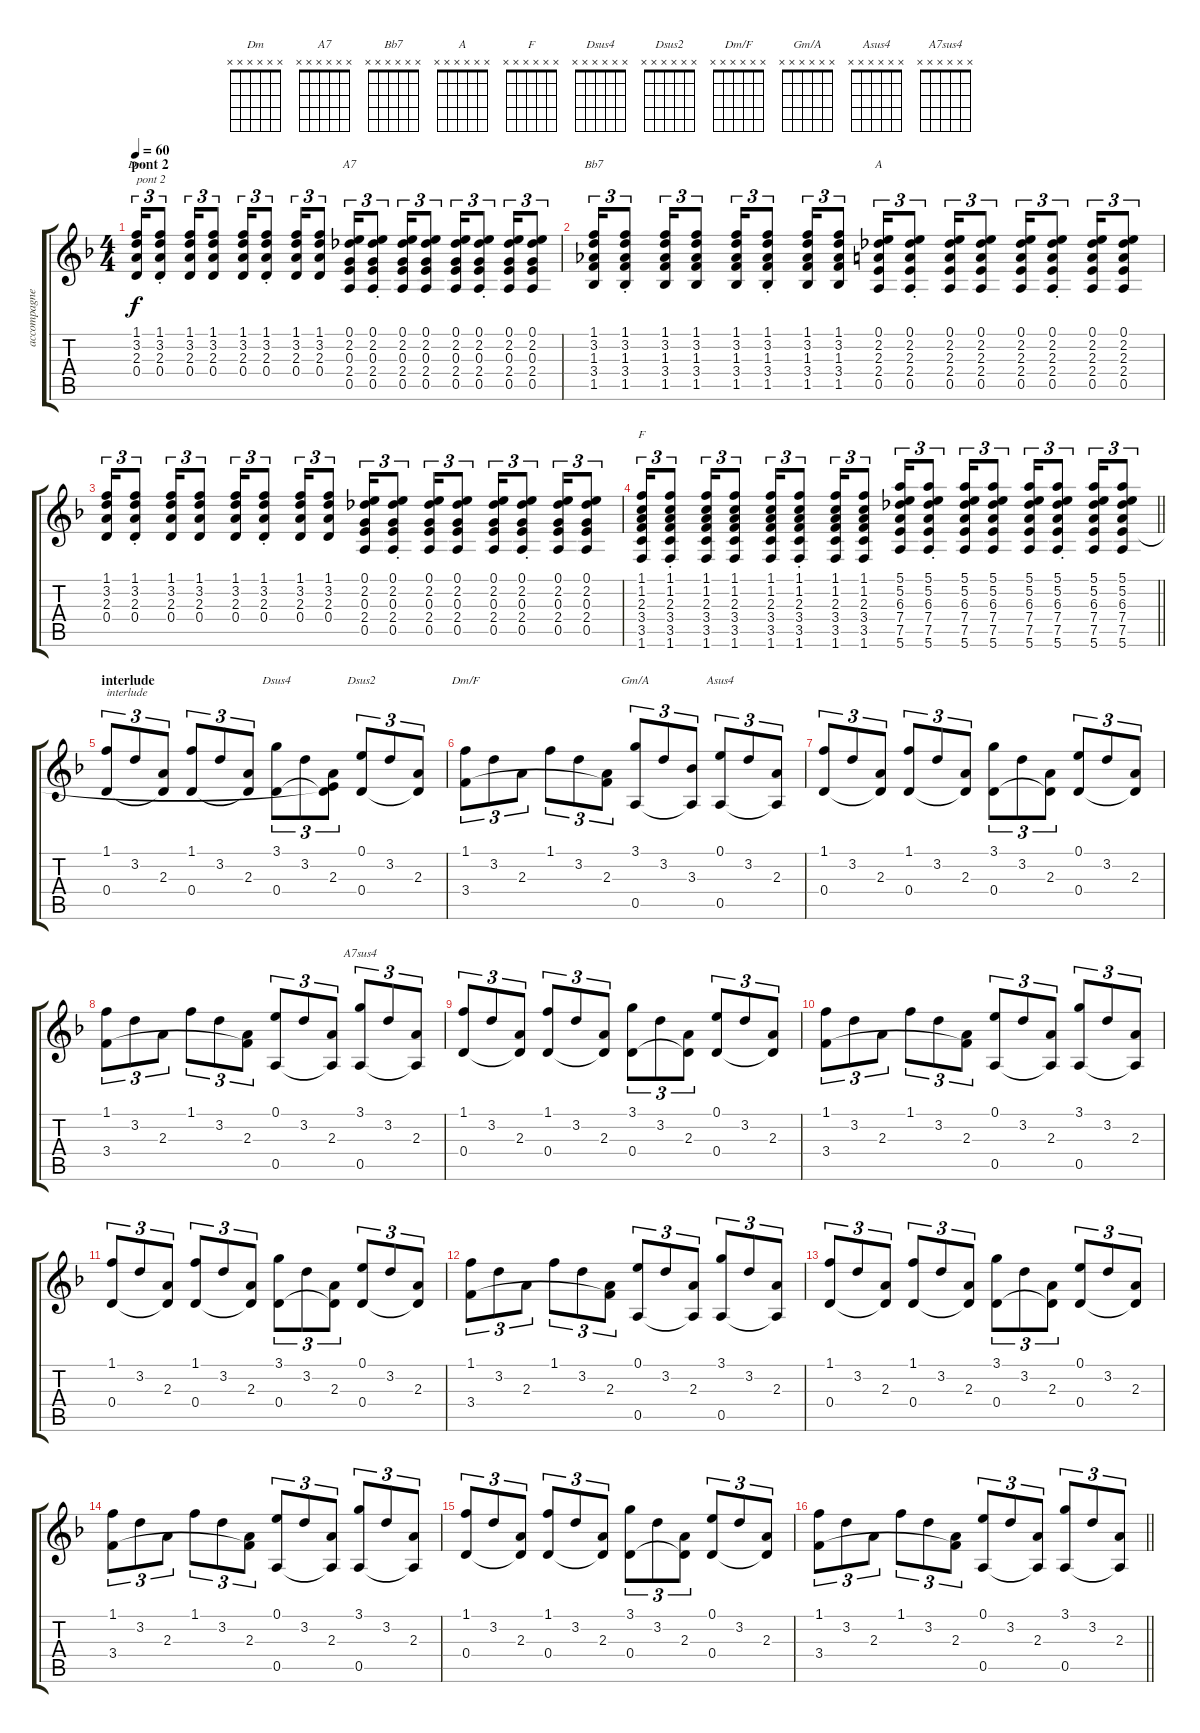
\track ("accompagnement" "accompagne") {instrument acousticguitarnylon}
\staff {score tabs}
\tuning (E4 B3 G3 D3 A2 E2) {hide}
\chord ("Dm" x x x x x x)
\chord ("A7" x x x x x x)
\chord ("Bb7" x x x x x x)
\chord ("A" x x x x x x)
\chord ("F" x x x x x x)
\chord ("Dsus4" x x x x x x)
\chord ("Dsus2" x x x x x x)
\chord ("Dm/F" x x x x x x)
\chord ("Gm/A" x x x x x x)
\chord ("Asus4" x x x x x x)
\chord ("A7sus4" x x x x x x)
\ts (4 4)
\section ("" "pont 2")
\tempo 60
\clef g2
\ks f
(1.1 3.2 2.3 0.4).16{tu (3 2) ch "Dm" txt "pont 2" dy f} (1.1{st} 3.2{st} 2.3{st} 0.4{st}).8{tu (3 2)} (1.1 3.2 2.3 0.4).16{tu (3 2)} (1.1 3.2 2.3 0.4).8{tu (3 2)} (1.1 3.2 2.3 0.4).16{tu (3 2)} (1.1{st} 3.2{st} 2.3{st} 0.4{st}).8{tu (3 2)} (1.1 3.2 2.3 0.4).16{tu (3 2)} (1.1 3.2 2.3 0.4).8{tu (3 2)} (0.1 2.2 0.3 2.4 0.5).16{tu (3 2) ch "A7"} (0.1{st} 2.2{st} 0.3{st} 2.4{st} 0.5{st}).8{tu (3 2)} (0.1 2.2 0.3 2.4 0.5).16{tu (3 2)} (0.1 2.2 0.3 2.4 0.5).8{tu (3 2)} (0.1 2.2 0.3 2.4 0.5).16{tu (3 2)} (0.1{st} 2.2{st} 0.3{st} 2.4{st} 0.5{st}).8{tu (3 2)} (0.1 2.2 0.3 2.4 0.5).16{tu (3 2)} (0.1 2.2 0.3 2.4 0.5).8{tu (3 2)} |
(1.1 3.2 1.3 3.4 1.5).16{tu (3 2) ch "Bb7"} (1.1{st} 3.2{st} 1.3{st} 3.4{st} 1.5{st}).8{tu (3 2)} (1.1 3.2 1.3 3.4 1.5).16{tu (3 2)} (1.1 3.2 1.3 3.4 1.5).8{tu (3 2)} (1.1 3.2 1.3 3.4 1.5).16{tu (3 2)} (1.1{st} 3.2{st} 1.3{st} 3.4{st} 1.5{st}).8{tu (3 2)} (1.1 3.2 1.3 3.4 1.5).16{tu (3 2)} (1.1 3.2 1.3 3.4 1.5).8{tu (3 2)} (0.1 2.2 2.3 2.4 0.5).16{tu (3 2) ch "A"} (0.1{st} 2.2{st} 2.3{st} 2.4{st} 0.5{st}).8{tu (3 2)} (0.1 2.2 2.3 2.4 0.5).16{tu (3 2)} (0.1 2.2 2.3 2.4 0.5).8{tu (3 2)} (0.1 2.2 2.3 2.4 0.5).16{tu (3 2)} (0.1{st} 2.2{st} 2.3{st} 2.4{st} 0.5{st}).8{tu (3 2)} (0.1 2.2 2.3 2.4 0.5).16{tu (3 2)} (0.1 2.2 2.3 2.4 0.5).8{tu (3 2)} |
(1.1 3.2 2.3 0.4).16{tu (3 2)} (1.1{st} 3.2{st} 2.3{st} 0.4{st}).8{tu (3 2)} (1.1 3.2 2.3 0.4).16{tu (3 2)} (1.1 3.2 2.3 0.4).8{tu (3 2)} (1.1 3.2 2.3 0.4).16{tu (3 2)} (1.1{st} 3.2{st} 2.3{st} 0.4{st}).8{tu (3 2)} (1.1 3.2 2.3 0.4).16{tu (3 2)} (1.1 3.2 2.3 0.4).8{tu (3 2)} (0.1 2.2 0.3 2.4 0.5).16{tu (3 2)} (0.1{st} 2.2{st} 0.3{st} 2.4{st} 0.5{st}).8{tu (3 2)} (0.1 2.2 0.3 2.4 0.5).16{tu (3 2)} (0.1 2.2 0.3 2.4 0.5).8{tu (3 2)} (0.1 2.2 0.3 2.4 0.5).16{tu (3 2)} (0.1{st} 2.2{st} 0.3{st} 2.4{st} 0.5{st}).8{tu (3 2)} (0.1 2.2 0.3 2.4 0.5).16{tu (3 2)} (0.1 2.2 0.3 2.4 0.5).8{tu (3 2)} |
\barLineRight lightlight
(1.1 1.2 2.3 3.4 3.5 1.6).16{tu (3 2) ch "F"} (1.1{st} 1.2{st} 2.3{st} 3.4{st} 3.5{st} 1.6{st}).8{tu (3 2)} (1.1 1.2 2.3 3.4 3.5 1.6).16{tu (3 2)} (1.1 1.2 2.3 3.4 3.5 1.6).8{tu (3 2)} (1.1 1.2 2.3 3.4 3.5 1.6).16{tu (3 2)} (1.1{st} 1.2{st} 2.3{st} 3.4{st} 3.5{st} 1.6{st}).8{tu (3 2)} (1.1 1.2 2.3 3.4 3.5 1.6).16{tu (3 2)} (1.1 1.2 2.3 3.4 3.5 1.6).8{tu (3 2)} (5.1 5.2 6.3 7.4 7.5 5.6).16{tu (3 2)} (5.1{st} 5.2{st} 6.3{st} 7.4{st} 7.5{st} 5.6{st}).8{tu (3 2)} (5.1 5.2 6.3 7.4 7.5 5.6).16{tu (3 2)} (5.1 5.2 6.3 7.4 7.5 5.6).8{tu (3 2)} (5.1 5.2 6.3 7.4 7.5 5.6).16{tu (3 2)} (5.1{st} 5.2{st} 6.3{st} 7.4{st} 7.5{st} 5.6{st}).8{tu (3 2)} (5.1 5.2 6.3 7.4 7.5 5.6).16{tu (3 2)} (5.1 5.2 6.3 7.4 7.5 5.6).8{tu (3 2)} |
\section ("" "interlude")
(1.1 0.4).8{tu (3 2) txt "interlude"} 3.2.8{tu (3 2)} (2.3 0.4{t}).8{tu (3 2)} (1.1 0.4).8{tu (3 2)} 3.2.8{tu (3 2)} (2.3 0.4{t}).8{tu (3 2)} (3.1 0.4).8{tu (3 2) ch "Dsus4"} 3.2.8{tu (3 2)} (2.3 0.4{t} 7.5{t}).8{tu (3 2)} (0.1 0.4).8{tu (3 2) ch "Dsus2"} 3.2.8{tu (3 2)} (2.3 0.4{t}).8{tu (3 2)} |
(1.1 3.4).8{tu (3 2) ch "Dm/F"} 3.2.8{tu (3 2)} 2.3.8{tu (3 2)} 1.1.8{tu (3 2)} 3.2.8{tu (3 2)} (2.3 3.4{t}).8{tu (3 2)} (3.1 0.5).8{tu (3 2) ch "Gm/A"} 3.2.8{tu (3 2)} (3.3 0.5{t}).8{tu (3 2)} (0.1 0.5).8{tu (3 2) ch "Asus4"} 3.2.8{tu (3 2)} (2.3 0.5{t}).8{tu (3 2)} |
(1.1 0.4).8{tu (3 2)} 3.2.8{tu (3 2)} (2.3 0.4{t}).8{tu (3 2)} (1.1 0.4).8{tu (3 2)} 3.2.8{tu (3 2)} (2.3 0.4{t}).8{tu (3 2)} (3.1 0.4).8{tu (3 2)} 3.2.8{tu (3 2)} (2.3 0.4{t}).8{tu (3 2)} (0.1 0.4).8{tu (3 2)} 3.2.8{tu (3 2)} (2.3 0.4{t}).8{tu (3 2)} |
(1.1 3.4).8{tu (3 2)} 3.2.8{tu (3 2)} 2.3.8{tu (3 2)} 1.1.8{tu (3 2)} 3.2.8{tu (3 2)} (2.3 3.4{t}).8{tu (3 2)} (0.1 0.5).8{tu (3 2)} 3.2.8{tu (3 2)} (2.3 0.5{t}).8{tu (3 2)} (3.1 0.5).8{tu (3 2) ch "A7sus4"} 3.2.8{tu (3 2)} (2.3 0.5{t}).8{tu (3 2)} |
(1.1 0.4).8{tu (3 2)} 3.2.8{tu (3 2)} (2.3 0.4{t}).8{tu (3 2)} (1.1 0.4).8{tu (3 2)} 3.2.8{tu (3 2)} (2.3 0.4{t}).8{tu (3 2)} (3.1 0.4).8{tu (3 2)} 3.2.8{tu (3 2)} (2.3 0.4{t}).8{tu (3 2)} (0.1 0.4).8{tu (3 2)} 3.2.8{tu (3 2)} (2.3 0.4{t}).8{tu (3 2)} |
(1.1 3.4).8{tu (3 2)} 3.2.8{tu (3 2)} 2.3.8{tu (3 2)} 1.1.8{tu (3 2)} 3.2.8{tu (3 2)} (2.3 3.4{t}).8{tu (3 2)} (0.1 0.5).8{tu (3 2)} 3.2.8{tu (3 2)} (2.3 0.5{t}).8{tu (3 2)} (3.1 0.5).8{tu (3 2)} 3.2.8{tu (3 2)} (2.3 0.5{t}).8{tu (3 2)} |
(1.1 0.4).8{tu (3 2)} 3.2.8{tu (3 2)} (2.3 0.4{t}).8{tu (3 2)} (1.1 0.4).8{tu (3 2)} 3.2.8{tu (3 2)} (2.3 0.4{t}).8{tu (3 2)} (3.1 0.4).8{tu (3 2)} 3.2.8{tu (3 2)} (2.3 0.4{t}).8{tu (3 2)} (0.1 0.4).8{tu (3 2)} 3.2.8{tu (3 2)} (2.3 0.4{t}).8{tu (3 2)} |
(1.1 3.4).8{tu (3 2)} 3.2.8{tu (3 2)} 2.3.8{tu (3 2)} 1.1.8{tu (3 2)} 3.2.8{tu (3 2)} (2.3 3.4{t}).8{tu (3 2)} (0.1 0.5).8{tu (3 2)} 3.2.8{tu (3 2)} (2.3 0.5{t}).8{tu (3 2)} (3.1 0.5).8{tu (3 2)} 3.2.8{tu (3 2)} (2.3 0.5{t}).8{tu (3 2)} |
(1.1 0.4).8{tu (3 2)} 3.2.8{tu (3 2)} (2.3 0.4{t}).8{tu (3 2)} (1.1 0.4).8{tu (3 2)} 3.2.8{tu (3 2)} (2.3 0.4{t}).8{tu (3 2)} (3.1 0.4).8{tu (3 2)} 3.2.8{tu (3 2)} (2.3 0.4{t}).8{tu (3 2)} (0.1 0.4).8{tu (3 2)} 3.2.8{tu (3 2)} (2.3 0.4{t}).8{tu (3 2)} |
(1.1 3.4).8{tu (3 2)} 3.2.8{tu (3 2)} 2.3.8{tu (3 2)} 1.1.8{tu (3 2)} 3.2.8{tu (3 2)} (2.3 3.4{t}).8{tu (3 2)} (0.1 0.5).8{tu (3 2)} 3.2.8{tu (3 2)} (2.3 0.5{t}).8{tu (3 2)} (3.1 0.5).8{tu (3 2)} 3.2.8{tu (3 2)} (2.3 0.5{t}).8{tu (3 2)} |
(1.1 0.4).8{tu (3 2)} 3.2.8{tu (3 2)} (2.3 0.4{t}).8{tu (3 2)} (1.1 0.4).8{tu (3 2)} 3.2.8{tu (3 2)} (2.3 0.4{t}).8{tu (3 2)} (3.1 0.4).8{tu (3 2)} 3.2.8{tu (3 2)} (2.3 0.4{t}).8{tu (3 2)} (0.1 0.4).8{tu (3 2)} 3.2.8{tu (3 2)} (2.3 0.4{t}).8{tu (3 2)} |
\barLineRight lightlight
(1.1 3.4).8{tu (3 2)} 3.2.8{tu (3 2)} 2.3.8{tu (3 2)} 1.1.8{tu (3 2)} 3.2.8{tu (3 2)} (2.3 3.4{t}).8{tu (3 2)} (0.1 0.5).8{tu (3 2)} 3.2.8{tu (3 2)} (2.3 0.5{t}).8{tu (3 2)} (3.1 0.5).8{tu (3 2)} 3.2.8{tu (3 2)} (2.3 0.5{t}).8{tu (3 2)}
